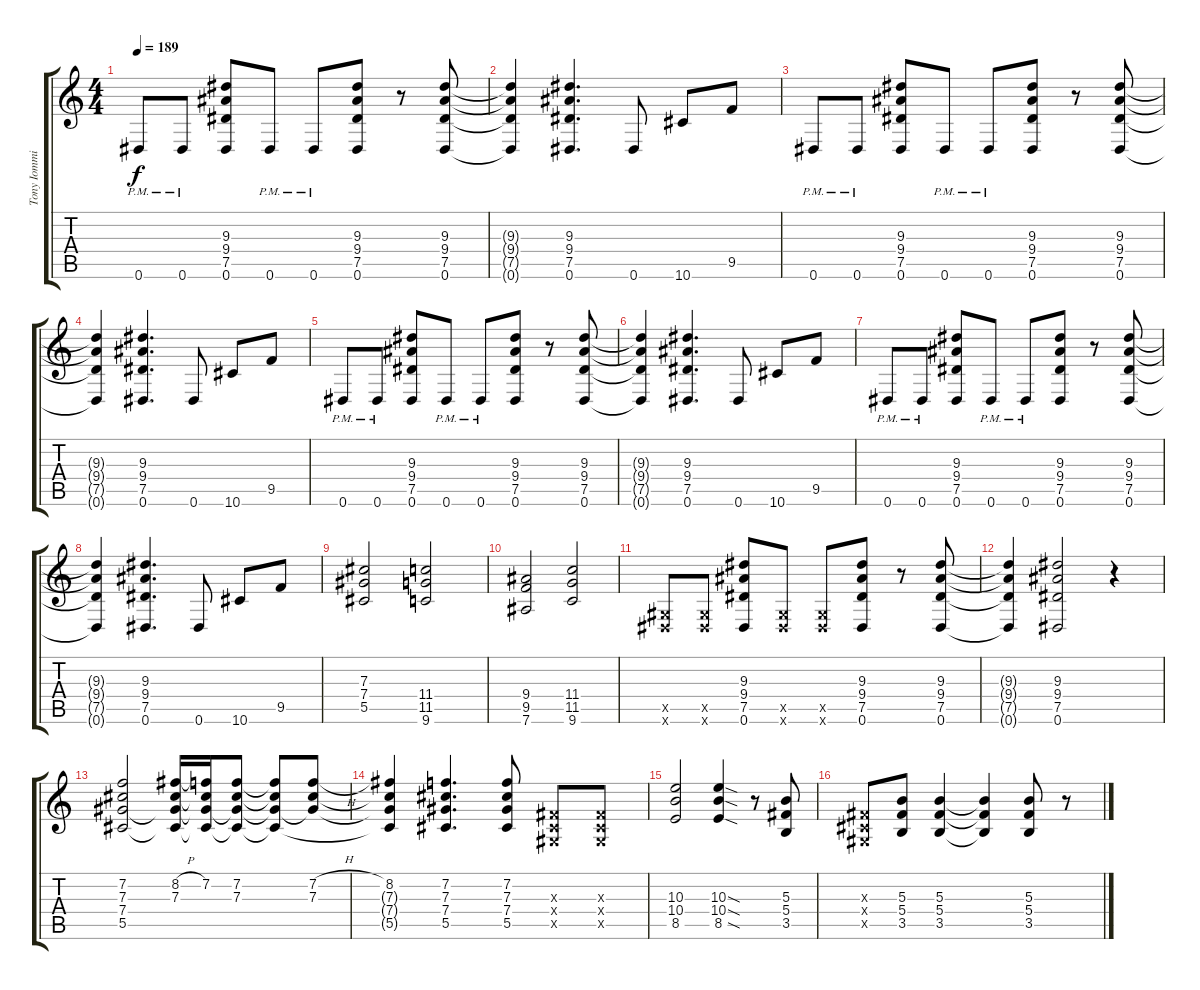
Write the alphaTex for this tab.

\track ("Tony Iommi (Rh. 1)" "Tony Iommi") {instrument overdrivenguitar}
\staff {score tabs}
\tuning (Eb4 Bb3 Gb3 Db3 Ab2 Eb2) {hide}
\ts (4 4)
\tempo 189
\clef g2
\ks c
0.6{pm}.8{dy f} 0.6{pm}.8 (9.3 9.4 7.5 0.6).8 0.6{pm}.8 0.6{pm}.8 (9.3 9.4 7.5 0.6).8 r.8 (9.3 9.4 7.5 0.6).8 |
(9.3{t} 9.4{t} 7.5{t} 0.6{t}).4 (9.3 9.4 7.5 0.6).4{d} 0.6.8 10.6.8 9.5.8 |
0.6{pm}.8 0.6{pm}.8 (9.3 9.4 7.5 0.6).8 0.6{pm}.8 0.6{pm}.8 (9.3 9.4 7.5 0.6).8 r.8 (9.3 9.4 7.5 0.6).8 |
(9.3{t} 9.4{t} 7.5{t} 0.6{t}).4 (9.3 9.4 7.5 0.6).4{d} 0.6.8 10.6.8 9.5.8 |
0.6{pm}.8 0.6{pm}.8 (9.3 9.4 7.5 0.6).8 0.6{pm}.8 0.6{pm}.8 (9.3 9.4 7.5 0.6).8 r.8 (9.3 9.4 7.5 0.6).8 |
(9.3{t} 9.4{t} 7.5{t} 0.6{t}).4 (9.3 9.4 7.5 0.6).4{d} 0.6.8 10.6.8 9.5.8 |
0.6{pm}.8 0.6{pm}.8 (9.3 9.4 7.5 0.6).8 0.6{pm}.8 0.6{pm}.8 (9.3 9.4 7.5 0.6).8 r.8 (9.3 9.4 7.5 0.6).8 |
(9.3{t} 9.4{t} 7.5{t} 0.6{t}).4 (9.3 9.4 7.5 0.6).4{d} 0.6.8 10.6.8 9.5.8 |
(7.3 7.4 5.5).2 (11.4 11.5 9.6).2 |
(9.4 9.5 7.6).2 (11.4 11.5 9.6).2 |
(0.5{x} 0.6{x}).8 (0.5{x} 0.6{x}).8 (9.3 9.4 7.5 0.6).8 (0.5{x} 0.6{x}).8 (0.5{x} 0.6{x}).8 (9.3 9.4 7.5 0.6).8 r.8 (9.3 9.4 7.5 0.6).8 |
(9.3{t} 9.4{t} 7.5{t} 0.6{t}).4 (9.3 9.4 7.5 0.6).2 r.4 |
(7.2 7.3 7.4 5.5).2 (8.2{h} 7.3 7.4{t} 5.5{t}).16 (7.2 7.3{t} 7.4{t} 5.5{t}).16 (7.2 7.3 7.4{t} 5.5{t}).8 (7.2{t} 7.3{t} 7.4{t} 5.5{t}).8 (7.2{h} 7.3 7.4{t}).8 |
(8.2 7.3{t} 7.4{t} 5.5{t}).4 (7.2 7.3 7.4 5.5).4{d} (7.2 7.3 7.4 5.5).8 (0.3{x} 0.4{x} 0.5{x}).8 (0.3{x} 0.4{x} 0.5{x}).8 |
(10.3 10.4 8.5).2 (10.3{sod} 10.4{sod} 8.5{sod}).4 r.8 (5.3 5.4 3.5).8 |
(0.3{x} 0.4{x} 0.5{x}).8 (5.3 5.4 3.5).8 (5.3 5.4 3.5).4 (5.3{t} 5.4{t} 3.5{t}).4 (5.3 5.4 3.5).8 r.8
